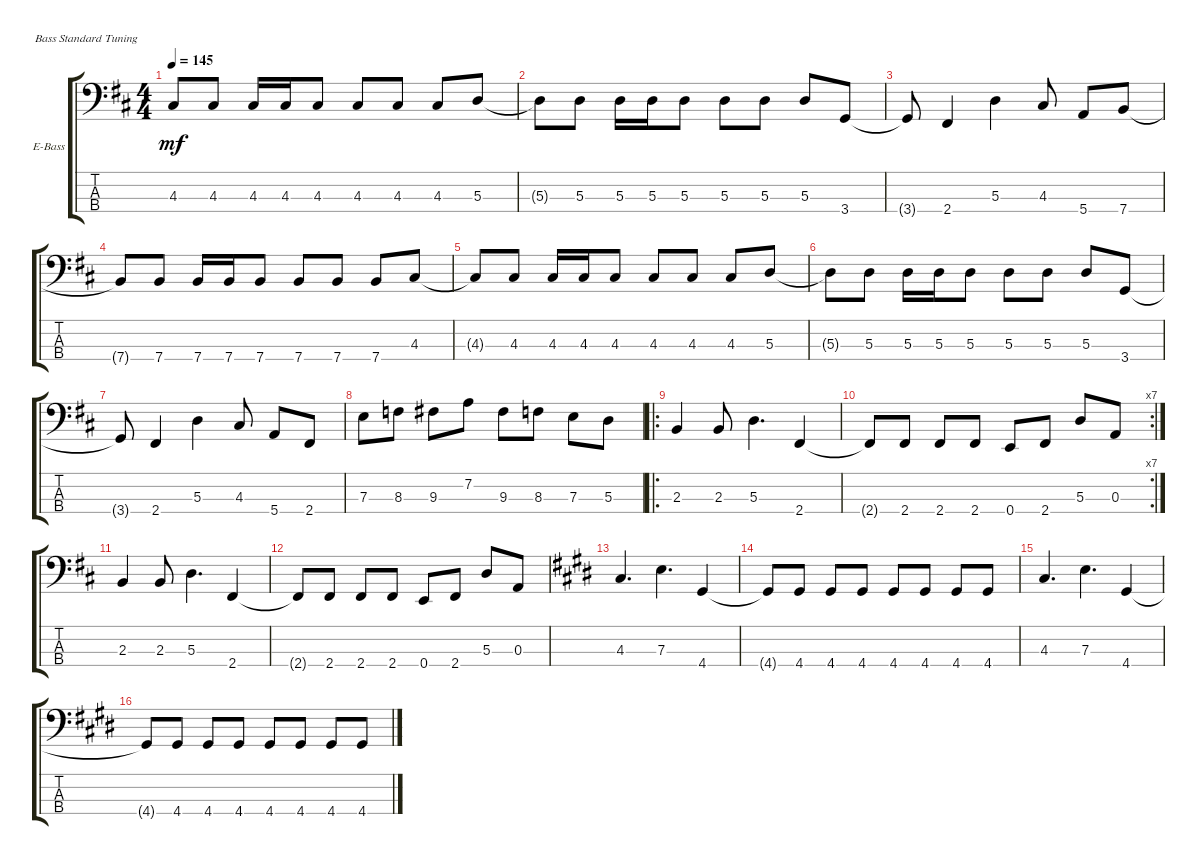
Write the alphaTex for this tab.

\defaultSystemsLayout 4
\bracketExtendMode groupsimilarinstruments
\firstSystemTrackNameOrientation horizontal
\otherSystemsTrackNameOrientation horizontal
\track ("Electric Bass" "E-Bass") {instrument electricbassfinger}
\staff {score tabs}
\tuning (G2 D2 A1 E1)
\ts (4 4)
\tempo 145
\clef f4
\ks bminor
4.3{t}.8{dy mf} 4.3.8 4.3.16 4.3.16 4.3.8 4.3.8 4.3.8 4.3.8 5.3.8 |
5.3{t}.8 5.3.8 5.3.16 5.3.16 5.3.8 5.3.8 5.3.8 5.3.8 3.4.8 |
3.4{t}.8 2.4.4 5.3.4 4.3.8 5.4.8 7.4.8 |
7.4{t}.8 7.4.8 7.4.16 7.4.16 7.4.8 7.4.8 7.4.8 7.4.8 4.3.8 |
4.3{t}.8 4.3.8 4.3.16 4.3.16 4.3.8 4.3.8 4.3.8 4.3.8 5.3.8 |
5.3{t}.8 5.3.8 5.3.16 5.3.16 5.3.8 5.3.8 5.3.8 5.3.8 3.4.8 |
3.4{t}.8 2.4.4 5.3.4 4.3.8 5.4.8 2.4.8 |
7.3.8 8.3.8 9.3.8 7.2.8 9.3.8 8.3.8 7.3.8 5.3.8 |
\ro
2.3.4 2.3.8 5.3.4{d} 2.4.4 |
\rc 7
2.4{t}.8 2.4.8 2.4.8 2.4.8 0.4.8 2.4.8 5.3.8 0.3.8 |
2.3.4 2.3.8 5.3.4{d} 2.4.4 |
2.4{t}.8 2.4.8 2.4.8 2.4.8 0.4.8 2.4.8 5.3.8 0.3.8 |
\ks c#minor
4.3.4{d} 7.3.4{d} 4.4.4 |
4.4{t}.8 4.4.8 4.4.8 4.4.8 4.4.8 4.4.8 4.4.8 4.4.8 |
4.3.4{d} 7.3.4{d} 4.4.4 |
4.4{t}.8 4.4.8 4.4.8 4.4.8 4.4.8 4.4.8 4.4.8 4.4.8
